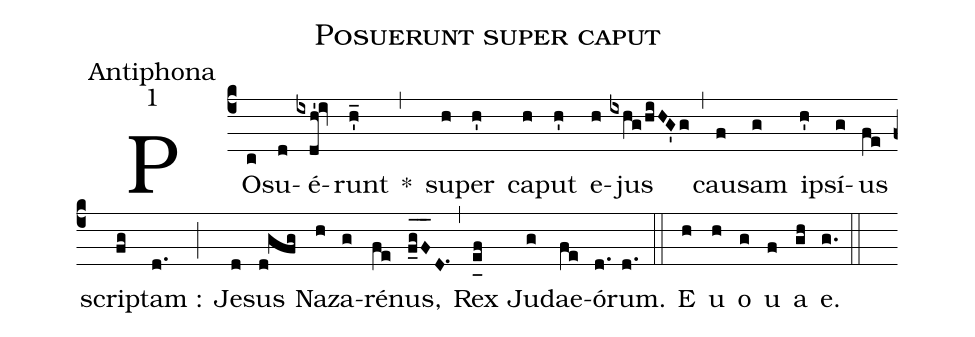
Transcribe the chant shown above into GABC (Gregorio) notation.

name:Posuerunt super caput;
office-part:Antiphona;
mode:1;
%%
(c4) PO(c)su(d)é(ixdh'!iv)runt(h'_) *(,) su(h)per(h') ca(h)put(h') e(h)jus(ixhg/hiHG'g) (,) cau(f)sam(g) i(h')psí(g)us(fe) scri(fg)ptam :(d.) (;) Je(d)sus(d!gfg) Na(h)za(g)ré(fe)nus,(f_g_[oh:h]F_[oh:h]D.1) (,) Rex(e_[uh:l]f) Ju(g)dae(fe)ó(d.)rum.(d.) (::) <eu>E(h) u(h) o(g) u(f) a(gh) e.</eu>(g.) (::)
